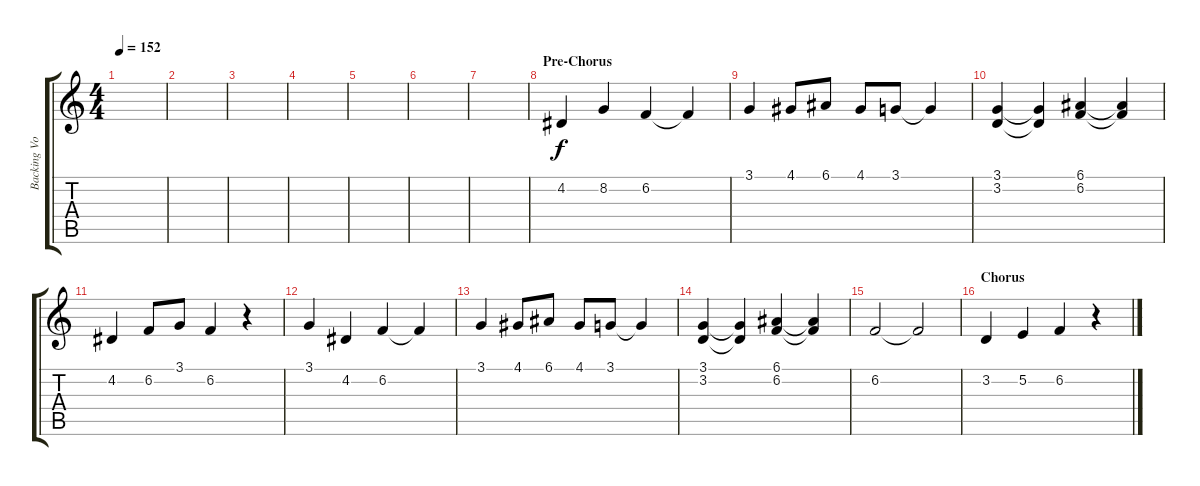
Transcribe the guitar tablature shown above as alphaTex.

\track ("Backing Vocals" "Backing Vo") {instrument choiraahs}
\staff {score tabs}
\tuning (E4 B3 G3 D3 A2 E2) {hide}
\ts (4 4)
\tempo 152
\clef g2
\ks c
|
|
|
|
|
|
|
\section ("" "Pre-Chorus")
4.2.4 8.2.4 6.2.4 6.2{t}.4 |
3.1.4 4.1.8 6.1.8 4.1.8 3.1.8 3.1{t}.4 |
(3.1 3.2).4 (3.1{t} 3.2{t}).4 (6.1 6.2).4 (6.1{t} 6.2{t}).4 |
4.2.4 6.2.8 3.1.8 6.2.4 r.4 |
3.1.4 4.2.4 6.2.4 6.2{t}.4 |
3.1.4 4.1.8 6.1.8 4.1.8 3.1.8 3.1{t}.4 |
(3.1 3.2).4 (3.1{t} 3.2{t}).4 (6.1 6.2).4 (6.1{t} 6.2{t}).4 |
6.2.2 6.2{t}.2 |
\section ("" "Chorus")
3.2.4{instrument lead2sawtooth} 5.2.4 6.2.4 r.4
